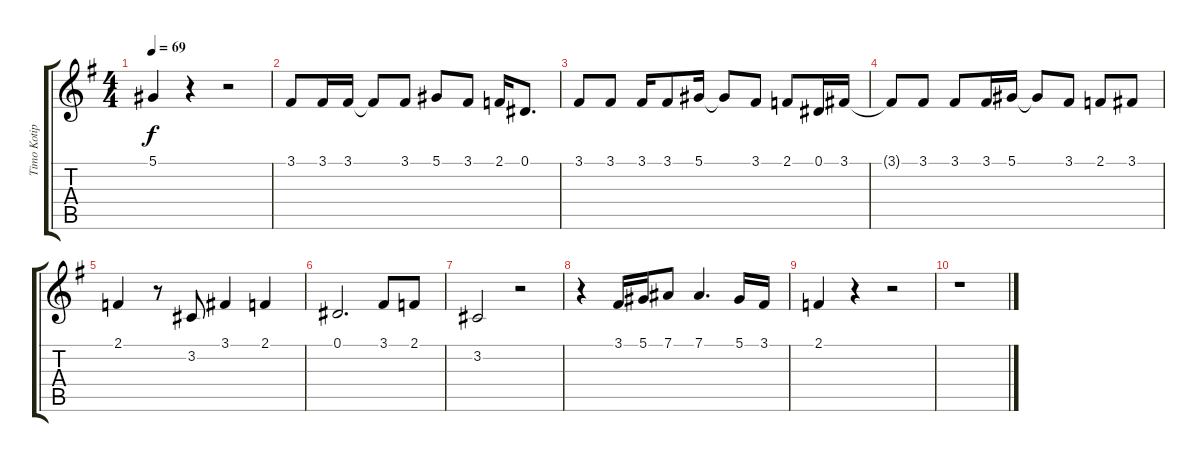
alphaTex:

\track ("Timo Kotipelto" "Timo Kotip") {instrument pad7halo}
\staff {score tabs}
\tuning (Eb4 Bb3 Gb3 Db3 Ab2 Eb2) {hide}
\ts (4 4)
\tempo 69
\clef g2
\ks g
5.1.4{dy f} r.4 r.2 |
3.1.8 3.1.16 3.1.16 3.1{t}.8 3.1.8 5.1.8 3.1.8 2.1.16 0.1.8{d} |
3.1.8 3.1.8 3.1.16 3.1.8 5.1.16 5.1{t}.8 3.1.8 2.1.8 0.1.16 3.1.16 |
3.1{t}.8 3.1.8 3.1.8 3.1.16 5.1.16 5.1{t}.8 3.1.8 2.1.8 3.1.8 |
2.1.4 r.8 3.2.8 3.1.4 2.1.4 |
0.1.2{d} 3.1.8 2.1.8 |
3.2.2 r.2 |
r.4 3.1.16 5.1.16 7.1.8 7.1.4{d} 5.1.16 3.1.16 |
2.1.4 r.4 r.2 |
r.1
